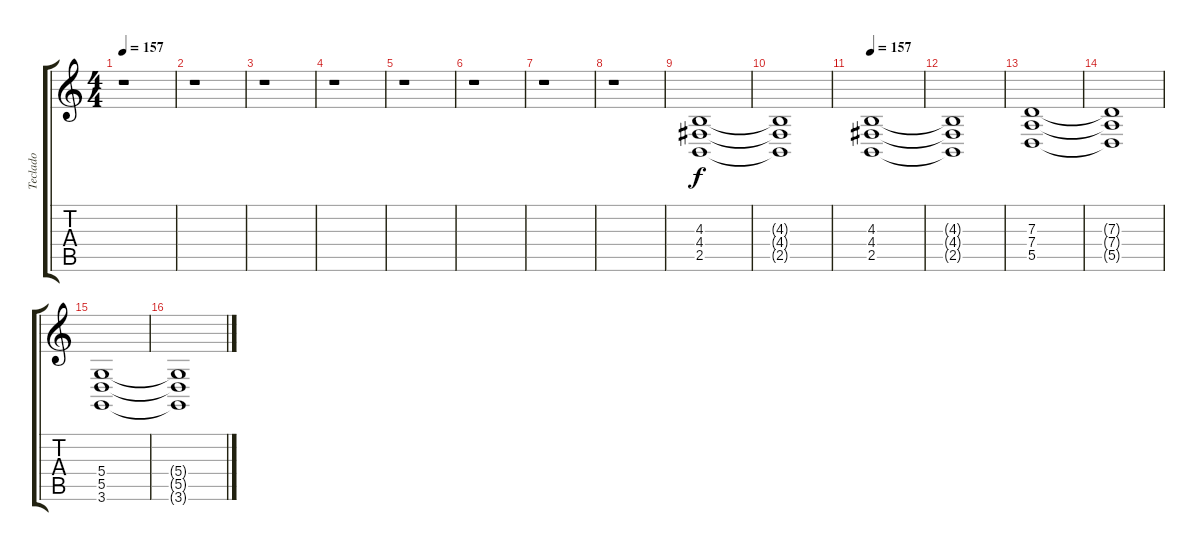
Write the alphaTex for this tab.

\track ("Teclado" "Teclado") {instrument stringensemble1}
\staff {score tabs}
\tuning (E4 B3 G3 D3 A2 E2) {hide}
\ts (4 4)
\tempo 157
\clef g2
\ks c
r.1{dy f} |
r.1 |
r.1 |
r.1 |
r.1 |
r.1 |
r.1 |
r.1 |
(4.3 4.4 2.5).1 |
(4.3{t} 4.4{t} 2.5{t}).1 |
\tempo 157
(4.3 4.4 2.5).1 |
(4.3{t} 4.4{t} 2.5{t}).1 |
(7.3 7.4 5.5).1 |
(7.3{t} 7.4{t} 5.5{t}).1 |
(5.4 5.5 3.6).1 |
(5.4{t} 5.5{t} 3.6{t}).1
